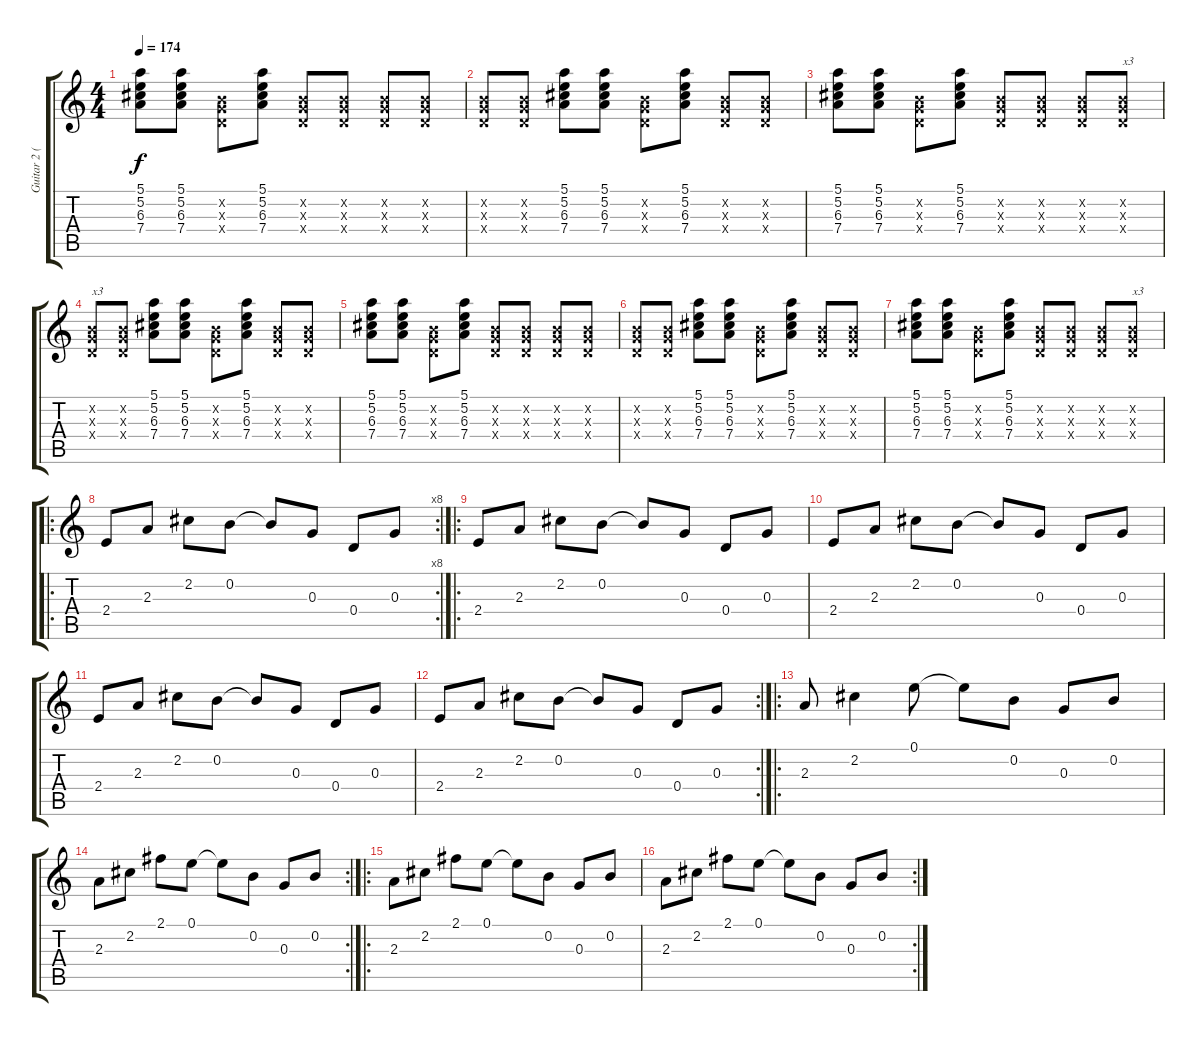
\track ("Guitar 2 (Clean)" "Guitar 2 (") {instrument electricguitarclean}
\staff {score tabs}
\tuning (E4 B3 G3 D3 A2 E2) {hide}
\ts (4 4)
\tempo 174
\clef g2
\ks c
(5.1 5.2 6.3 7.4).8{dy f} (5.1 5.2 6.3 7.4).8 (0.2{x} 0.3{x} 0.4{x}).8 (5.1 5.2 6.3 7.4).8 (0.2{x} 0.3{x} 0.4{x}).8 (0.2{x} 0.3{x} 0.4{x}).8 (0.2{x} 0.3{x} 0.4{x}).8 (0.2{x} 0.3{x} 0.4{x}).8 |
(0.2{x} 0.3{x} 0.4{x}).8 (0.2{x} 0.3{x} 0.4{x}).8 (5.1 5.2 6.3 7.4).8 (5.1 5.2 6.3 7.4).8 (0.2{x} 0.3{x} 0.4{x}).8 (5.1 5.2 6.3 7.4).8 (0.2{x} 0.3{x} 0.4{x}).8 (0.2{x} 0.3{x} 0.4{x}).8 |
(5.1 5.2 6.3 7.4).8 (5.1 5.2 6.3 7.4).8 (0.2{x} 0.3{x} 0.4{x}).8 (5.1 5.2 6.3 7.4).8 (0.2{x} 0.3{x} 0.4{x}).8 (0.2{x} 0.3{x} 0.4{x}).8 (0.2{x} 0.3{x} 0.4{x}).8 (0.2{x} 0.3{x} 0.4{x}).8{txt "x3"} |
(0.2{x} 0.3{x} 0.4{x}).8{txt "x3"} (0.2{x} 0.3{x} 0.4{x}).8 (5.1 5.2 6.3 7.4).8 (5.1 5.2 6.3 7.4).8 (0.2{x} 0.3{x} 0.4{x}).8 (5.1 5.2 6.3 7.4).8 (0.2{x} 0.3{x} 0.4{x}).8 (0.2{x} 0.3{x} 0.4{x}).8 |
(5.1 5.2 6.3 7.4).8 (5.1 5.2 6.3 7.4).8 (0.2{x} 0.3{x} 0.4{x}).8 (5.1 5.2 6.3 7.4).8 (0.2{x} 0.3{x} 0.4{x}).8 (0.2{x} 0.3{x} 0.4{x}).8 (0.2{x} 0.3{x} 0.4{x}).8 (0.2{x} 0.3{x} 0.4{x}).8 |
(0.2{x} 0.3{x} 0.4{x}).8 (0.2{x} 0.3{x} 0.4{x}).8 (5.1 5.2 6.3 7.4).8 (5.1 5.2 6.3 7.4).8 (0.2{x} 0.3{x} 0.4{x}).8 (5.1 5.2 6.3 7.4).8 (0.2{x} 0.3{x} 0.4{x}).8 (0.2{x} 0.3{x} 0.4{x}).8 |
(5.1 5.2 6.3 7.4).8 (5.1 5.2 6.3 7.4).8 (0.2{x} 0.3{x} 0.4{x}).8 (5.1 5.2 6.3 7.4).8 (0.2{x} 0.3{x} 0.4{x}).8 (0.2{x} 0.3{x} 0.4{x}).8 (0.2{x} 0.3{x} 0.4{x}).8 (0.2{x} 0.3{x} 0.4{x}).8{txt "x3"} |
\ro
\rc 8
2.4.8 2.3.8 2.2.8 0.2.8 0.2{t}.8 0.3.8 0.4.8 0.3.8 |
\ro
2.4.8 2.3.8 2.2.8 0.2.8 0.2{t}.8 0.3.8 0.4.8 0.3.8 |
2.4.8 2.3.8 2.2.8 0.2.8 0.2{t}.8 0.3.8 0.4.8 0.3.8 |
2.4.8 2.3.8 2.2.8 0.2.8 0.2{t}.8 0.3.8 0.4.8 0.3.8 |
\rc 2
2.4.8 2.3.8 2.2.8 0.2.8 0.2{t}.8 0.3.8 0.4.8 0.3.8 |
\ro
2.3.8 2.2.4 0.1.8 0.1{t}.8 0.2.8 0.3.8 0.2.8 |
\rc 2
2.3.8 2.2.8 2.1.8 0.1.8 0.1{t}.8 0.2.8 0.3.8 0.2.8 |
\ro
2.3.8 2.2.8 2.1.8 0.1.8 0.1{t}.8 0.2.8 0.3.8 0.2.8 |
\rc 2
2.3.8 2.2.8 2.1.8 0.1.8 0.1{t}.8 0.2.8 0.3.8 0.2.8
